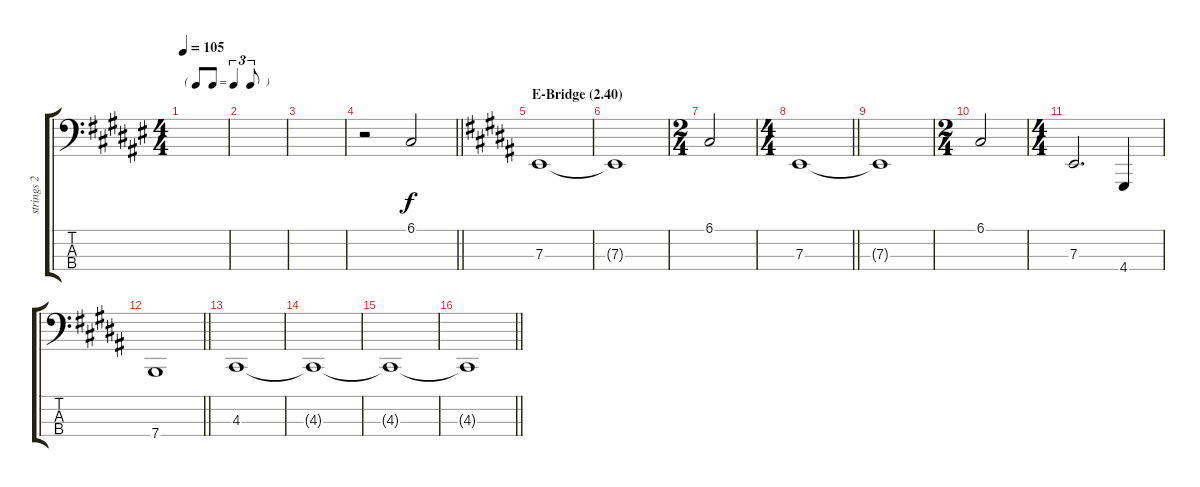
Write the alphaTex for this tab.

\track ("strings 2" "strings 2") {instrument stringensemble2}
\staff {score tabs}
\tuning (G2 D2 A1 E1) {hide}
\ts (4 4)
\tf triplet8th
\tempo 105
\clef f4
\ks d#minor
|
|
|
\barLineRight lightlight
r.2 6.1.2 |
\section ("" "E-Bridge (2.40)")
\ks b
7.3.1 |
7.3{t}.1 |
\ts (2 4)
6.1.2 |
\ts (4 4)
\barLineRight lightlight
7.3.1 |
7.3{t}.1 |
\ts (2 4)
6.1.2 |
\ts (4 4)
7.3.2{d} 4.4.4 |
\barLineRight lightlight
7.4.1 |
4.3.1 |
4.3{t}.1 |
4.3{t}.1{volume 0} |
\barLineRight lightlight
4.3{t}.1
